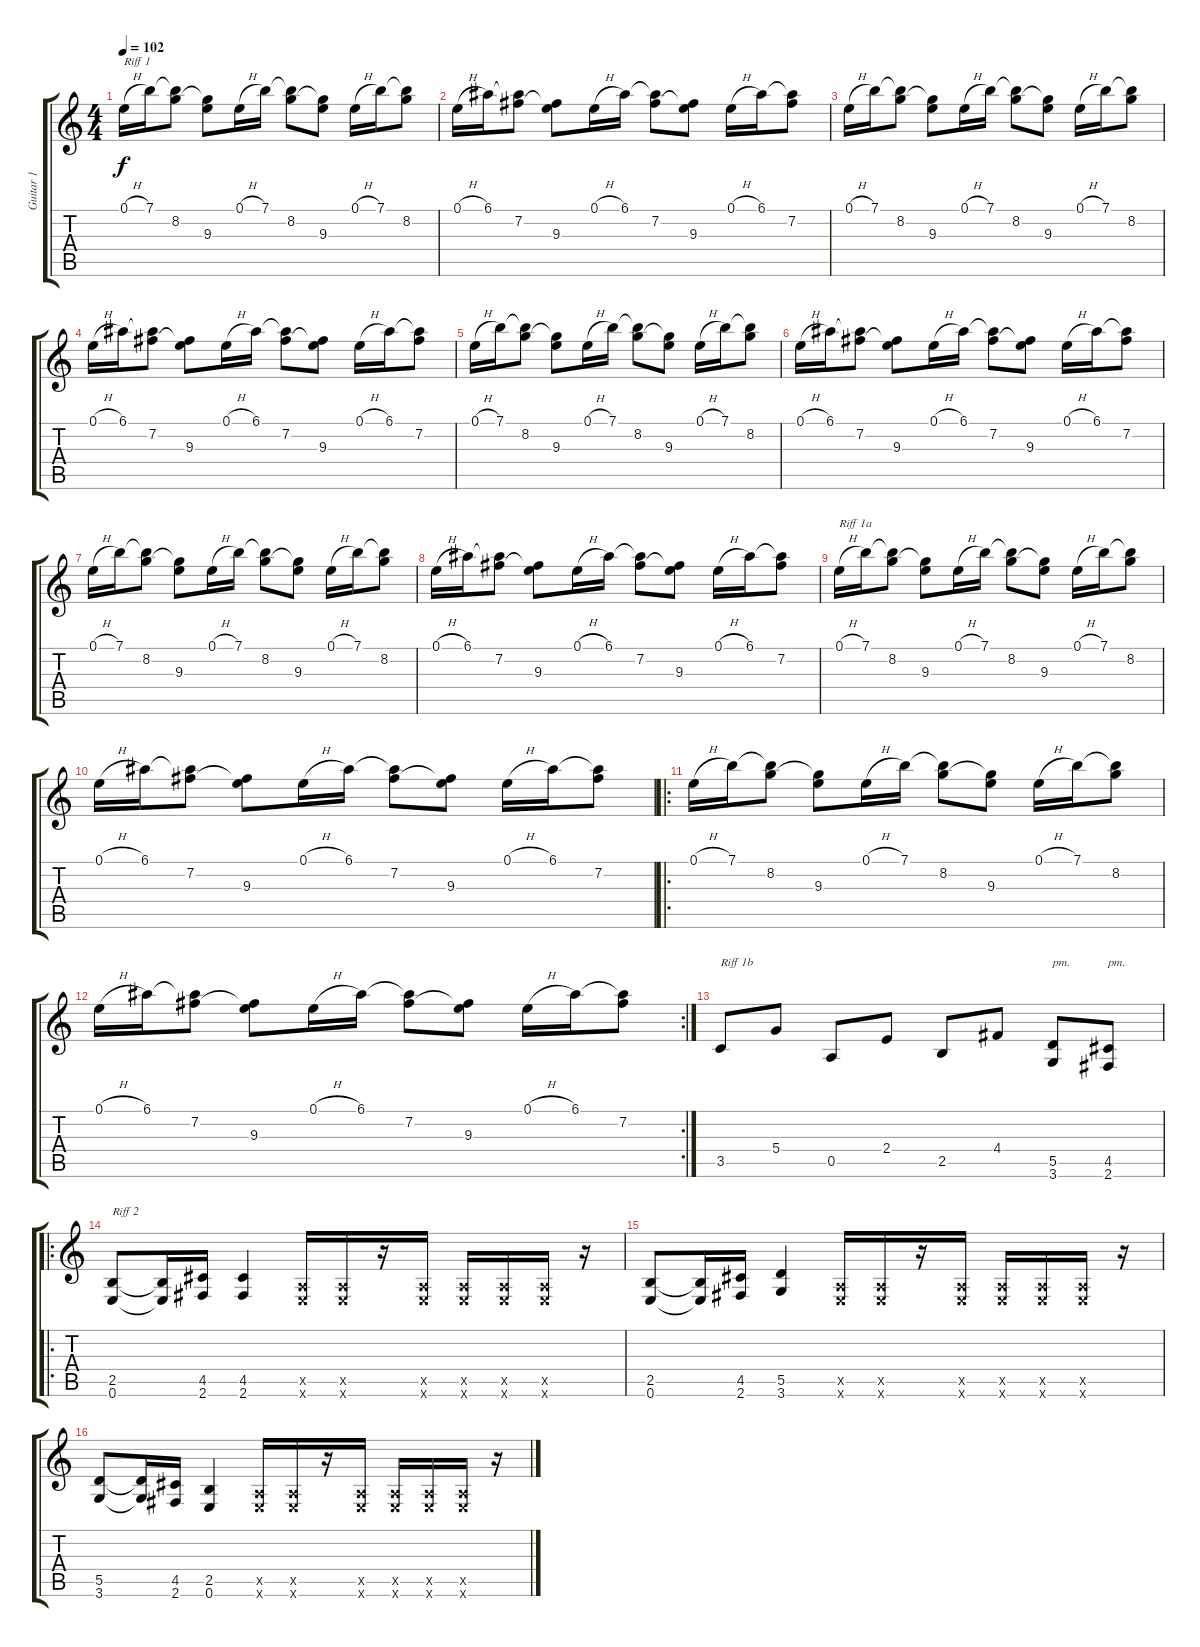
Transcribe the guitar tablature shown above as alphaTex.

\track ("Guitar 1" "Guitar 1") {instrument distortionguitar}
\staff {score tabs}
\tuning (E4 B3 G3 D3 A2 E2) {hide}
\ts (4 4)
\tempo 102
\clef g2
\ks c
0.1{h}.16{txt "Riff 1" dy f volume 6} 7.1.16 (7.1{t} 8.2).8 (8.2{t} 9.3).8 0.1{h}.16{volume 7} 7.1.16 (7.1{t} 8.2).8 (8.2{t} 9.3).8 0.1{h}.16{volume 8} 7.1.16 (7.1{t} 8.2).8 |
0.1{h}.16{volume 9} 6.1.16 (6.1{t} 7.2).8 (7.2{t} 9.3).8 0.1{h}.16{volume 10} 6.1.16 (6.1{t} 7.2).8 (7.2{t} 9.3).8 0.1{h}.16{volume 11} 6.1.16 (6.1{t} 7.2).8 |
0.1{h}.16{volume 12} 7.1.16 (7.1{t} 8.2).8 (8.2{t} 9.3).8 0.1{h}.16{volume 13} 7.1.16 (7.1{t} 8.2).8 (8.2{t} 9.3).8 0.1{h}.16 7.1.16 (7.1{t} 8.2).8 |
0.1{h}.16 6.1.16 (6.1{t} 7.2).8 (7.2{t} 9.3).8 0.1{h}.16 6.1.16 (6.1{t} 7.2).8 (7.2{t} 9.3).8 0.1{h}.16 6.1.16 (6.1{t} 7.2).8 |
0.1{h}.16 7.1.16 (7.1{t} 8.2).8 (8.2{t} 9.3).8 0.1{h}.16 7.1.16 (7.1{t} 8.2).8 (8.2{t} 9.3).8 0.1{h}.16 7.1.16 (7.1{t} 8.2).8 |
0.1{h}.16 6.1.16 (6.1{t} 7.2).8 (7.2{t} 9.3).8 0.1{h}.16 6.1.16 (6.1{t} 7.2).8 (7.2{t} 9.3).8 0.1{h}.16 6.1.16 (6.1{t} 7.2).8 |
0.1{h}.16 7.1.16 (7.1{t} 8.2).8 (8.2{t} 9.3).8 0.1{h}.16 7.1.16 (7.1{t} 8.2).8 (8.2{t} 9.3).8 0.1{h}.16 7.1.16 (7.1{t} 8.2).8 |
0.1{h}.16 6.1.16 (6.1{t} 7.2).8 (7.2{t} 9.3).8 0.1{h}.16 6.1.16 (6.1{t} 7.2).8 (7.2{t} 9.3).8 0.1{h}.16 6.1.16 (6.1{t} 7.2).8 |
0.1{h}.16{txt "Riff 1a"} 7.1.16 (7.1{t} 8.2).8 (8.2{t} 9.3).8 0.1{h}.16 7.1.16 (7.1{t} 8.2).8 (8.2{t} 9.3).8 0.1{h}.16 7.1.16 (7.1{t} 8.2).8 |
0.1{h}.16 6.1.16 (6.1{t} 7.2).8 (7.2{t} 9.3).8 0.1{h}.16 6.1.16 (6.1{t} 7.2).8 (7.2{t} 9.3).8 0.1{h}.16 6.1.16 (6.1{t} 7.2).8 |
\ro
0.1{h}.16 7.1.16 (7.1{t} 8.2).8 (8.2{t} 9.3).8 0.1{h}.16 7.1.16 (7.1{t} 8.2).8 (8.2{t} 9.3).8 0.1{h}.16 7.1.16 (7.1{t} 8.2).8 |
\rc 2
0.1{h}.16 6.1.16 (6.1{t} 7.2).8 (7.2{t} 9.3).8 0.1{h}.16 6.1.16 (6.1{t} 7.2).8 (7.2{t} 9.3).8 0.1{h}.16 6.1.16 (6.1{t} 7.2).8 |
3.5.8{txt "Riff 1b"} 5.4.8 0.5.8 2.4.8 2.5.8 4.4.8 (5.5 3.6).8{txt "pm."} (4.5 2.6).8{txt "pm."} |
\ro
(2.5 0.6).8{txt "Riff 2"} (2.5{t} 0.6{t}).16 (4.5 2.6).16 (4.5 2.6).4 (0.5{x} 0.6{x}).16 (0.5{x} 0.6{x}).16 r.16 (0.5{x} 0.6{x}).16 (0.5{x} 0.6{x}).16 (0.5{x} 0.6{x}).16 (0.5{x} 0.6{x}).16 r.16 |
(2.5 0.6).8 (2.5{t} 0.6{t}).16 (4.5 2.6).16 (5.5 3.6).4 (0.5{x} 0.6{x}).16 (0.5{x} 0.6{x}).16 r.16 (0.5{x} 0.6{x}).16 (0.5{x} 0.6{x}).16 (0.5{x} 0.6{x}).16 (0.5{x} 0.6{x}).16 r.16 |
(5.5 3.6).8 (5.5{t} 3.6{t}).16 (4.5 2.6).16 (2.5 0.6).4 (0.5{x} 0.6{x}).16 (0.5{x} 0.6{x}).16 r.16 (0.5{x} 0.6{x}).16 (0.5{x} 0.6{x}).16 (0.5{x} 0.6{x}).16 (0.5{x} 0.6{x}).16 r.16
